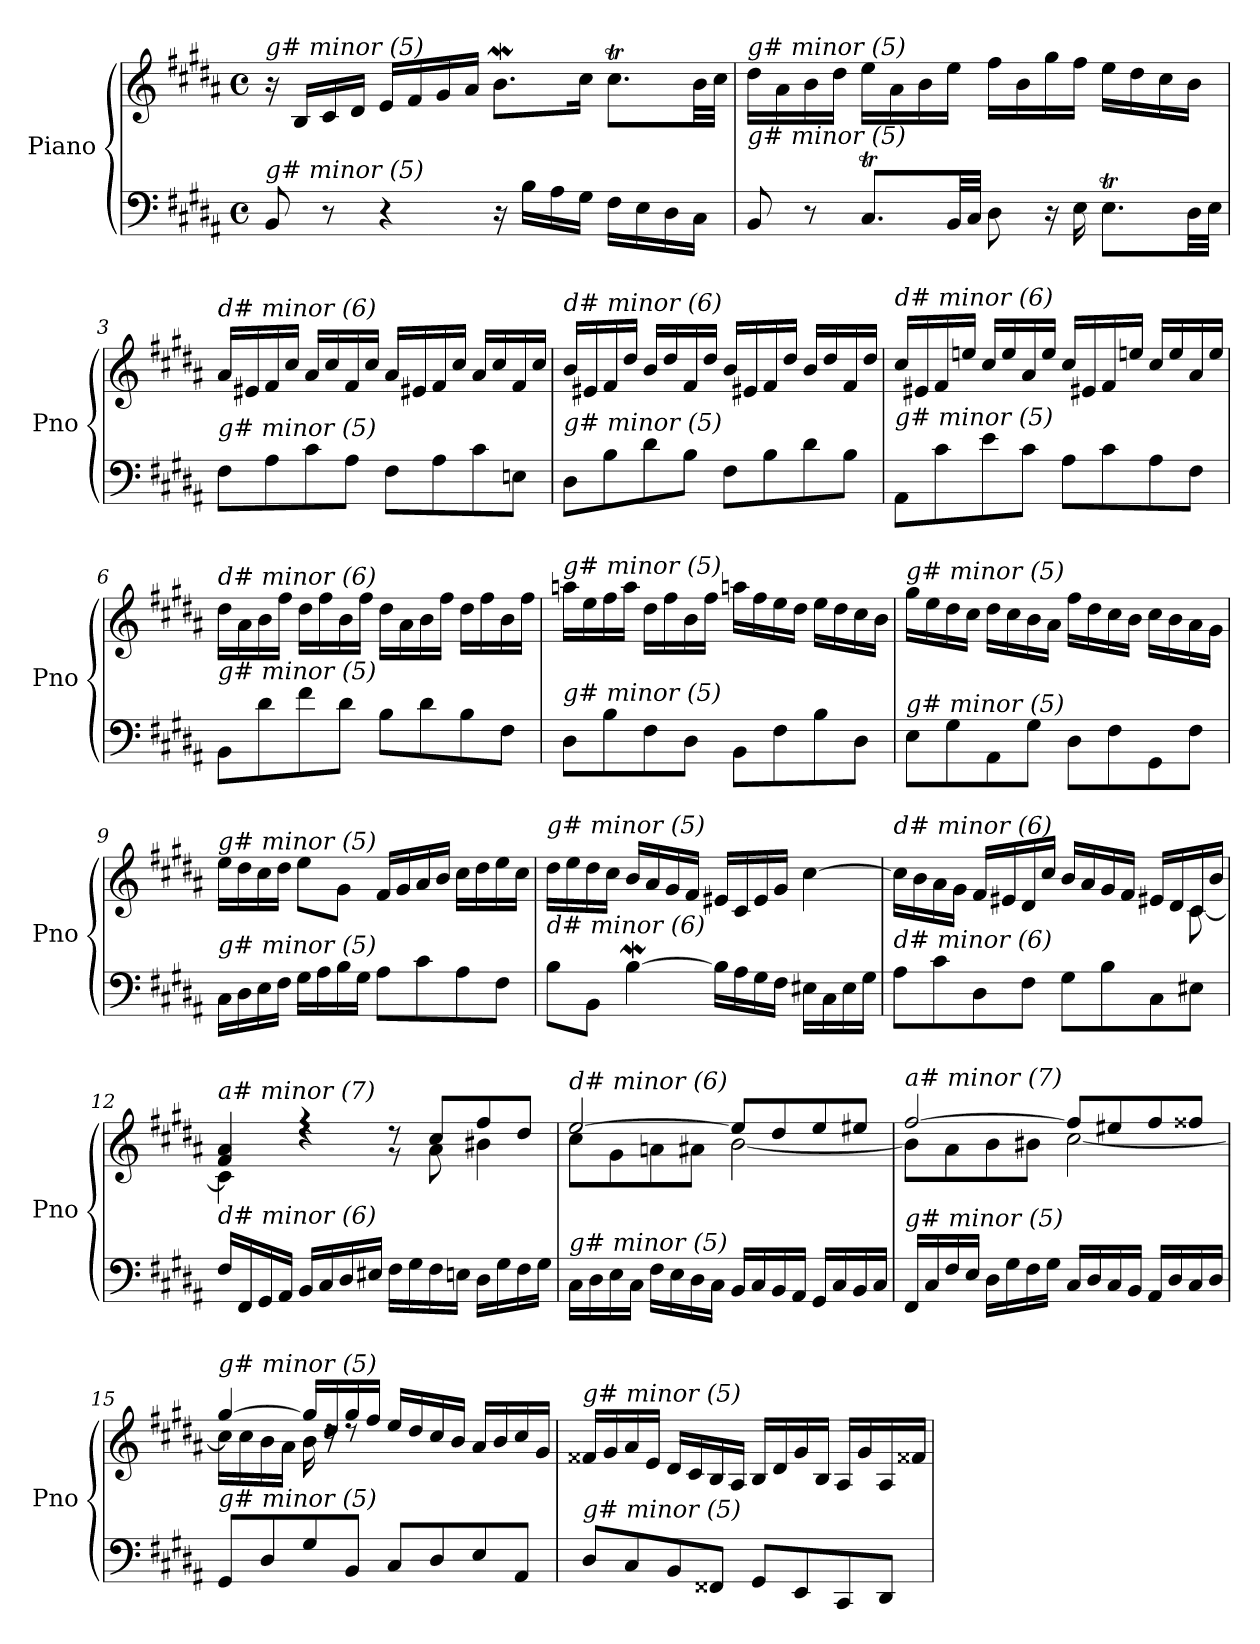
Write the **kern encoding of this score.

**kern	**kern
*part1	*part1
*staff2	*staff1
*I"Piano	*
*I'Pno	*
*clefF4	*clefG2
*k[f#c#g#d#a#]	*k[f#c#g#d#a#]
*M4/4	*M4/4
*met(c)	*met(c)
=1	=1
!	!LO:TX:i:t=g# minor (5)
!LO:TX:i:t=g# minor (5)	!
8BB/	16r
.	16B/LL
8r	16c#/
.	16d#/JJ
4r	16e/LL
.	16f#/
.	16g#/
.	16a#/JJ
16r	8.bw\L
16B\LL	.
16A#\	.
16G#\JJ	16cc#\Jk
16F#\LL	8.cc#T\L
16E\	.
16D#\	.
16C#\JJ	32b\LL
.	32cc#\JJJ
=2	=2
!	!LO:TX:i:t=g# minor (5)
!LO:TX:i:t=g# minor (5)	!
8BB/	16dd#\LL
.	16a#\
8r	16b\
.	16dd#\JJ
8.C#T/L	16ee\LL
.	16a#\
.	16b\
32BB/LL	16ee\JJ
32C#/JJJ	.
8D#\	16ff#\LL
.	16b\
16r	16gg#\
16E\	16ff#\JJ
8.ET\L	16ee\LL
.	16dd#\
.	16cc#\
32D#\LL	16b\JJ
32E\JJJ	.
=3	=3
!	!LO:TX:i:t=d# minor (6)
!LO:TX:i:t=g# minor (5)	!
8F#\L	16a#/LL
.	16e#X/
8A#\	16f#/
.	16cc#/JJ
8c#\	16a#/LL
.	16cc#/
8A#\J	16f#/
.	16cc#/JJ
8F#\L	16a#/LL
.	16e#X/
8A#\	16f#/
.	16cc#/JJ
8c#\	16a#/LL
.	16cc#/
8En\J	16f#/
.	16cc#/JJ
!!LO:LB:g=z
=4	=4
!	!LO:TX:i:t=d# minor (6)
!LO:TX:i:t=g# minor (5)	!
8D#\L	16b/LL
.	16e#X/
8B\	16f#/
.	16dd#/JJ
8d#\	16b/LL
.	16dd#/
8B\J	16f#/
.	16dd#/JJ
8F#\L	16b/LL
.	16e#X/
8B\	16f#/
.	16dd#/JJ
8d#\	16b/LL
.	16dd#/
8B\J	16f#/
.	16dd#/JJ
=5	=5
!	!LO:TX:i:t=d# minor (6)
!LO:TX:i:t=g# minor (5)	!
8AA#/L	16cc#/LL
.	16e#X/
8c#\	16f#/
.	16een/JJ
8e\	16cc#/LL
.	16ee/
8c#\J	16a#/
.	16ee/JJ
8A#\L	16cc#/LL
.	16e#X/
8c#\	16f#/
.	16een/JJ
8A#\	16cc#/LL
.	16ee/
8F#\J	16a#/
.	16ee/JJ
=6	=6
!	!LO:TX:i:t=d# minor (6)
!LO:TX:i:t=g# minor (5)	!
8BB\L	16dd#\LL
.	16a#\
8d#\	16b\
.	16ff#\JJ
8f#\	16dd#\LL
.	16ff#\
8d#\J	16b\
.	16ff#\JJ
8B\L	16dd#\LL
.	16a#\
8d#\	16b\
.	16ff#\JJ
8B\	16dd#\LL
.	16ff#\
8F#\J	16b\
.	16ff#\JJ
!!LO:LB:g=z
=7	=7
!	!LO:TX:i:t=g# minor (5)
!LO:TX:i:t=g# minor (5)	!
8D#\L	16aan\LL
.	16ee\
8B\	16ff#\
.	16aa\JJ
8F#\	16dd#\LL
.	16ff#\
8D#\J	16b\
.	16ff#\JJ
8BB\L	16aan\LL
.	16ff#\
8F#\	16ee\
.	16dd#\JJ
8B\	16ee\LL
.	16dd#\
8D#\J	16cc#\
.	16b\JJ
=8	=8
!	!LO:TX:i:t=g# minor (5)
!LO:TX:i:t=g# minor (5)	!
8E\L	16gg#\LL
.	16ee\
8G#\	16dd#\
.	16cc#\JJ
8AA#\	16dd#\LL
.	16cc#\
8G#\J	16b\
.	16a#\JJ
8D#\L	16ff#\LL
.	16dd#\
8F#\	16cc#\
.	16b\JJ
8GG#\	16cc#\LL
.	16b\
8F#\J	16a#\
.	16g#\JJ
=9	=9
!	!LO:TX:i:t=g# minor (5)
!LO:TX:i:t=g# minor (5)	!
16C#\LL	16ee\LL
16D#\	16dd#\
16E\	16cc#\
16F#\JJ	16dd#\JJ
16G#\LL	8ee\L
16A#\	.
16B\	8g#\J
16G#\JJ	.
8A#\L	16f#/LL
.	16g#/
8c#\	16a#/
.	16b/JJ
8A#\	16cc#\LL
.	16dd#\
8F#\J	16ee\
.	16cc#\JJ
!!LO:LB:g=z
=10	=10
!	!LO:TX:i:t=g# minor (5)
!LO:TX:i:t=d# minor (6)	!
8B\L	16dd#\LL
.	16ee\
8BB\J	16dd#\
.	16cc#\JJ
[4Bw\	16b/LL
.	16a#/
.	16g#/
.	16f#/JJ
16B\LL]	16e#X/LL
16A#\	16c#/
16G#\	16e#/
16F#\JJ	16g#/JJ
16E#X\LL	[4cc#\
16C#\	.
16E#\	.
16G#\JJ	.
=11	=11
*^	*^
!	!	!LO:TX:i:t=d# minor (6)	!
!LO:TX:i:t=d# minor (6)	!	!	!
2..ryy	8A#\L	16cc#\LL]	2..ryy
.	.	16b\	.
.	8c#\	16a#\	.
.	.	16g#\JJ	.
.	8D#\	16f#/LL	.
.	.	16e#X/	.
.	8F#\J	16d#/	.
.	.	16cc#/JJ	.
.	8G#\L	16b/LL	.
.	.	16a#/	.
.	8B\	16g#/	.
.	.	16f#/JJ	.
.	8C#\	16e#X/LL	.
.	.	16d#/	.
8ryy	8E#X\J	16c#/	[8c#\
.	.	16b/JJ	.
*v	*v	*	*
=12	=12	=12
!	!LO:TX:i:t=a# minor (7)	!
!LO:TX:i:t=d# minor (6)	!	!
16F#/LL	4f#/ 4a#/	4c#\]
16FF#/	.	.
16GG#/	.	.
16AA#/JJ	.	.
16BB/LL	4r	4rdd
16C#/	.	.
16D#/	.	.
16E#X/JJ	.	.
16F#\LL	8rg	8rdd
16G#\	.	.
16F#\	8cc#/L	8a#\
16En\JJ	.	.
16D#\LL	8ff#/	4b#X\
16G#\	.	.
16F#\	8dd#/J	.
16G#\JJ	.	.
!!LO:LB:g=z	!!
=13	=13	=13
!	!LO:TX:i:t=d# minor (6)	!
!LO:TX:i:t=g# minor (5)	!	!
16C#\LL	[2ee/	8cc#\L
16D#\	.	.
16E\	.	8g#\
16C#\JJ	.	.
16F#\LL	.	8an\
16E\	.	.
16D#\	.	8a#X\J
16C#\JJ	.	.
16BB/LL	8ee/L]	[2b\
16C#/	.	.
16BB/	8dd#/	.
16AA#/JJ	.	.
16GG#/LL	8ee/	.
16C#/	.	.
16BB/	8ee#X/J	.
16C#/JJ	.	.
=14	=14	=14
!	!LO:TX:i:t=a# minor (7)	!
!LO:TX:i:t=g# minor (5)	!	!
16FF#/LL	[2ff#/	8b\L]
16C#/	.	.
16F#/	.	8a#\
16E/JJ	.	.
16D#\LL	.	8b\
16G#\	.	.
16F#\	.	8b#X\J
16G#\JJ	.	.
16C#/LL	8ff#/L]	[2cc#\
16D#/	.	.
16C#/	8ee#X/	.
16BB/JJ	.	.
16AA#/LL	8ff#/	.
16D#/	.	.
16C#/	8ff##X/J	.
16D#/JJ	.	.
=15	=15	=15
*^	*	*
!	!	!LO:TX:i:t=g# minor (5)	!
!LO:TX:i:t=g# minor (5)	!	!	!
2ryy	8GG#/L	[4gg#/	16cc#\LL]
.	.	.	16cc#\
.	8D#/	.	16b\
.	.	.	16a#\JJ
.	8G#/	16gg#/LL]	16b\
.	.	16dd#/	16rdd
.	8BB/J	16gg#/	8rdd
.	.	16ff#/JJ	.
2ryy	8C#/L	16ee/LL	2ryy
.	.	16dd#/	.
.	8D#/	16cc#/	.
.	.	16b/JJ	.
.	8E/	16a#/LL	.
.	.	16b/	.
.	8AA#/J	16cc#/	.
.	.	16g#/JJ	.
*v	*v	*	*
*	*v	*v
!!LO:PB:g=z
=16	=16
!	!LO:TX:i:t=g# minor (5)
!LO:TX:i:t=g# minor (5)	!
8D#/L	16f##X/LL
.	16g#/
8C#/	16a#/
.	16e/JJ
8BB/	16d#/LL
.	16c#/
8FF##X/J	16B/
.	16A#/JJ
8GG#/L	16B/LL
.	16d#/
8EE/	16g#/
.	16B/JJ
8CC#/	16A#/LL
.	16g#/
8DD#/J	16A#/
.	16f##X/JJ
=	=
*-	*-
